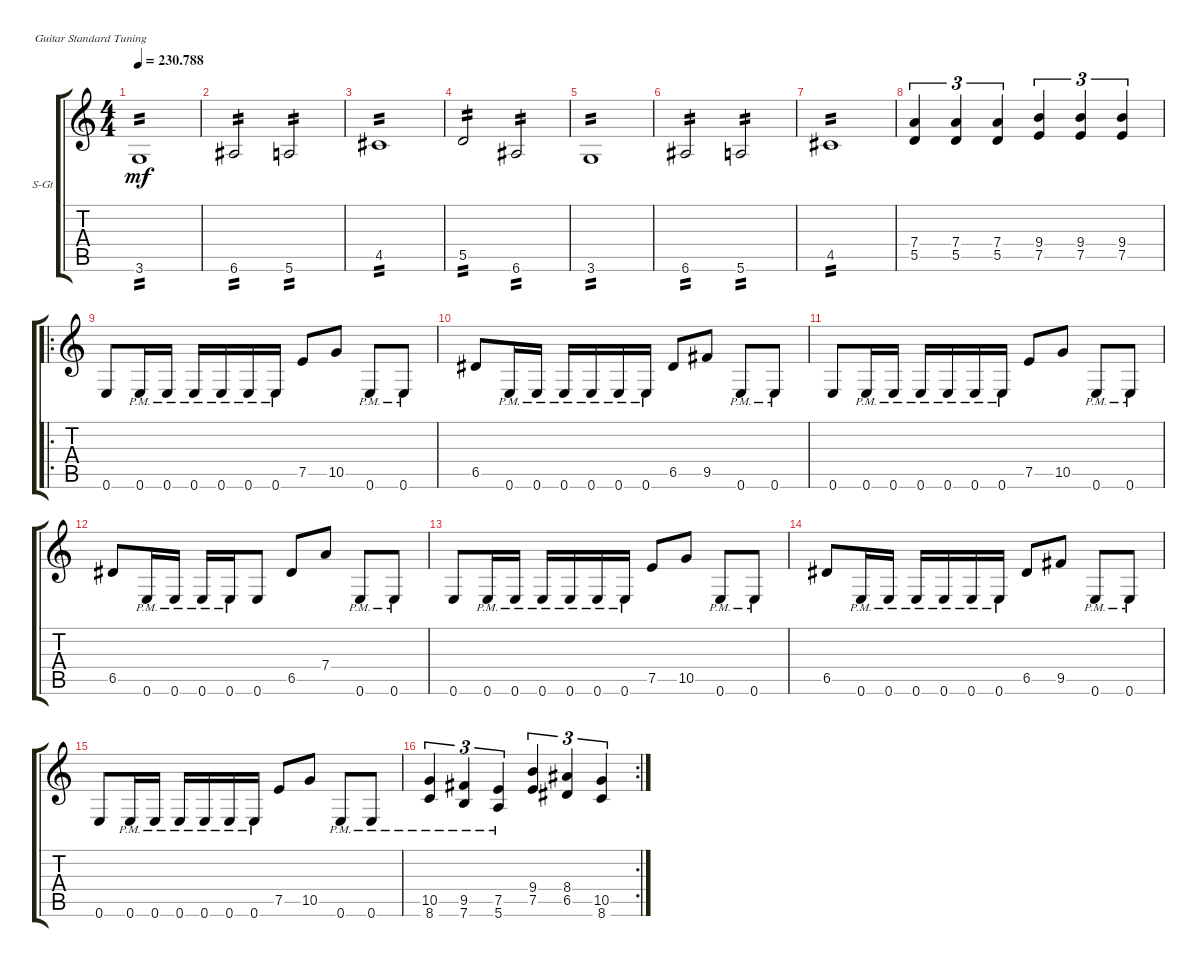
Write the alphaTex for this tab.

\defaultSystemsLayout 4
\bracketExtendMode groupsimilarinstruments
\firstSystemTrackNameOrientation horizontal
\otherSystemsTrackNameOrientation horizontal
\track ("Steel Guitar" "S-Gt") {instrument acousticguitarsteel}
\staff {score tabs}
\tuning (E4 B3 G3 D3 A2 E2)
\ts (4 4)
\tempo
230.788
\accidentals auto
\clef g2
\ottava regular
\simile none
\ks c
3.6.1{tp 2 dy mf} |
6.6.2{tp 2} 5.6.2{tp 2} |
4.5.1{tp 2} |
5.5.2{tp 2} 6.6.2{tp 2} |
3.6.1{tp 2} |
6.6.2{tp 2} 5.6.2{tp 2} |
4.5.1{tp 2} |
(5.5 7.4).4{tu (3 2)} (5.5 7.4).4{tu (3 2)} (5.5 7.4).4{tu (3 2)} (7.5 9.4).4{tu (3 2)} (7.5 9.4).4{tu (3 2)} (7.5 9.4).4{tu (3 2)} |
\ro
0.6.8 0.6{pm}.16 0.6{pm}.16 0.6{pm}.16 0.6{pm}.16 0.6{pm}.16 0.6{pm}.16 7.5.8 10.5.8 0.6{pm}.8 0.6{pm}.8 |
6.5.8 0.6{pm}.16 0.6{pm}.16 0.6{pm}.16 0.6{pm}.16 0.6{pm}.16 0.6{pm}.16 6.5.8 9.5.8 0.6{pm}.8 0.6{pm}.8 |
0.6.8 0.6{pm}.16 0.6{pm}.16 0.6{pm}.16 0.6{pm}.16 0.6{pm}.16 0.6{pm}.16 7.5.8 10.5.8 0.6{pm}.8 0.6{pm}.8 |
6.5.8 0.6{pm}.16 0.6{pm}.16 0.6{pm}.16 0.6{pm}.16 0.6.8 6.5.8 7.4.8 0.6{pm}.8 0.6{pm}.8 |
0.6.8 0.6{pm}.16 0.6{pm}.16 0.6{pm}.16 0.6{pm}.16 0.6{pm}.16 0.6{pm}.16 7.5.8 10.5.8 0.6{pm}.8 0.6{pm}.8 |
6.5.8 0.6{pm}.16 0.6{pm}.16 0.6{pm}.16 0.6{pm}.16 0.6{pm}.16 0.6{pm}.16 6.5.8 9.5.8 0.6{pm}.8 0.6{pm}.8 |
0.6.8 0.6{pm}.16 0.6{pm}.16 0.6{pm}.16 0.6{pm}.16 0.6{pm}.16 0.6{pm}.16 7.5.8 10.5.8 0.6{pm}.8 0.6{pm}.8 |
\rc 2
(8.6{pm} 10.5{pm}).4{tu (3 2)} (7.6{pm} 9.5{pm}).4{tu (3 2)} (5.6{pm} 7.5{pm}).4{tu (3 2)} (7.5 9.4).4{tu (3 2)} (6.5 8.4).4{tu (3 2)} (8.6 10.5).4{tu (3 2)}
